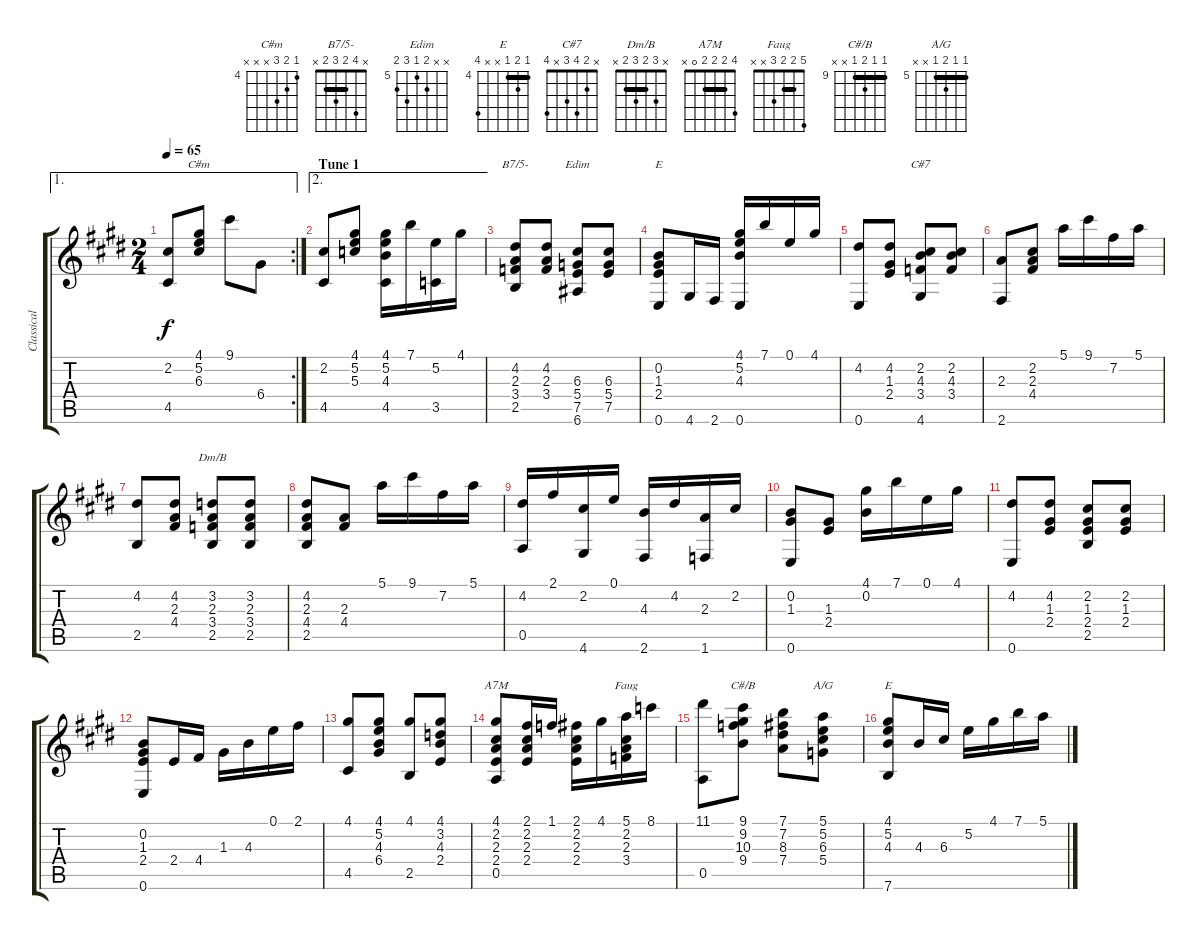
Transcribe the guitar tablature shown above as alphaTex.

\track ("Classical Guitar" "Classical ") {instrument acousticguitarnylon}
\staff {score tabs}
\tuning (E4 B3 G3 D3 A2 E2) {hide}
\chord ("C#m" 4 5 6 x x x) {firstfret 4}
\chord ("B7/5-" x 4 2 3 2 x) {barre 2}
\chord ("Edim" x x 6 5 7 6) {firstfret 5}
\chord ("E" x 0 1 2 x 0)
\chord ("C#7" x 2 4 3 x 4)
\chord ("Dm/B" x 3 2 3 2 x) {barre 2}
\chord ("A7M" 4 2 2 2 0 x) {barre 2}
\chord ("Faug" 5 2 2 3 x x) {barre 2}
\chord ("C#/B" 9 9 10 9 x x) {firstfret 9 barre 9}
\chord ("A/G" 5 5 6 5 x x) {firstfret 5 barre 5}
\chord ("E" 4 5 4 x x 7) {firstfret 4 barre 4}
\ae 1
\rc 2
\ts (2 4)
\tempo 65
\clef g2
\ks e
(2.2 4.5).8{dy f} (4.1 5.2 6.3).8{ch "C#m"} 9.1.8 6.4.8 |
\ae 2
\section ("" "Tune 1")
(2.2 4.5).8 (4.1 5.2 5.3).8 (4.1 5.2 4.3 4.5).16 7.1.16 (5.2 3.5).16 4.1.16 |
(4.2 2.3 3.4 2.5).8{ch "B7/5-"} (4.2 2.3 3.4).8 (6.3 5.4 7.5 6.6).8{ch "Edim"} (6.3 5.4 7.5).8 |
(0.2 1.3 2.4 0.6).8{ch "E"} 4.6.16 2.6.16 (4.1 5.2 4.3 0.6).16 7.1.16 0.1.16 4.1.16 |
(4.2 0.6).8 (4.2 1.3 2.4).8 (2.2 4.3 3.4 4.6).8{ch "C#7"} (2.2 4.3 3.4).8 |
(2.3 2.6).8 (2.2 2.3 4.4).8 5.1.16 9.1.16 7.2.16 5.1.16 |
(4.2 2.5).8 (4.2 2.3 4.4).8 (3.2 2.3 3.4 2.5).8{ch "Dm/B"} (3.2 2.3 3.4 2.5).8 |
(4.2 2.3 4.4 2.5).8 (2.3 4.4).8 5.1.16 9.1.16 7.2.16 5.1.16 |
(4.2 0.5).16 2.1.16 (2.2 4.6).16 0.1.16 (4.3 2.6).16 4.2.16 (2.3 1.6).16 2.2.16 |
(0.2 1.3 0.6).8 (1.3 2.4).8 (4.1 0.2).16 7.1.16 0.1.16 4.1.16 |
(4.2 0.6).8 (4.2 1.3 2.4).8 (2.2 1.3 2.4 2.5).8 (2.2 1.3 2.4).8 |
(0.2 1.3 2.4 0.6).8 2.4.16 4.4.16 1.3.16 4.3.16 0.1.16 2.1.16 |
(4.1 4.5).8 (4.1 5.2 4.3 6.4).8 (4.1 2.5).8 (4.1 3.2 4.3 2.4).8 |
(4.1 2.2 2.3 2.4 0.5).8{ch "A7M"} (2.1 2.2 2.3 2.4).16 1.1.16 (2.1 2.2 2.3 2.4).16 4.1.16 (5.1 2.2 2.3 3.4).16{ch "Faug"} 8.1.16 |
(11.1 0.5).8 (9.1 9.2 10.3 9.4).8{ch "C#/B"} (7.1 7.2 8.3 7.4).8 (5.1 5.2 6.3 5.4).8{ch "A/G"} |
(4.1 5.2 4.3 7.6).8{ch "E"} 4.3.16 6.3.16 5.2.16 4.1.16 7.1.16 5.1.16
